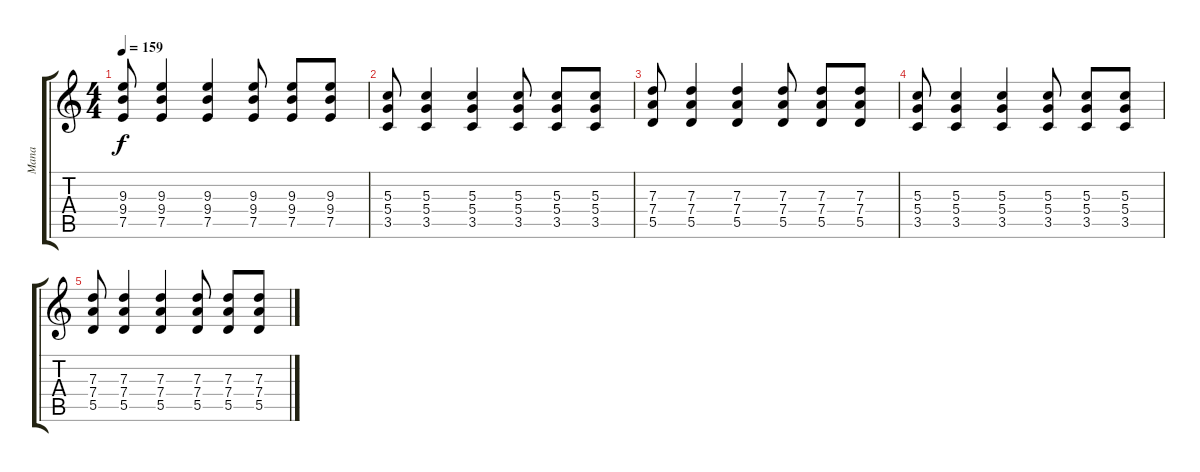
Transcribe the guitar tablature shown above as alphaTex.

\track ("Mana" "Mana") {instrument overdrivenguitar}
\staff {score tabs}
\tuning (E4 B3 G3 D3 A2 E2) {hide}
\ts (4 4)
\tempo 159
\clef g2
\ks c
(9.3 9.4 7.5).8{dy f volume 0} (9.3 9.4 7.5).4 (9.3 9.4 7.5).4 (9.3 9.4 7.5).8 (9.3 9.4 7.5).8 (9.3 9.4 7.5).8 |
(5.3 5.4 3.5).8 (5.3 5.4 3.5).4 (5.3 5.4 3.5).4 (5.3 5.4 3.5).8 (5.3 5.4 3.5).8 (5.3 5.4 3.5).8 |
(7.3 7.4 5.5).8 (7.3 7.4 5.5).4 (7.3 7.4 5.5).4 (7.3 7.4 5.5).8 (7.3 7.4 5.5).8 (7.3 7.4 5.5).8 |
(5.3 5.4 3.5).8 (5.3 5.4 3.5).4 (5.3 5.4 3.5).4 (5.3 5.4 3.5).8 (5.3 5.4 3.5).8 (5.3 5.4 3.5).8 |
(7.3 7.4 5.5).8 (7.3 7.4 5.5).4 (7.3 7.4 5.5).4 (7.3 7.4 5.5).8 (7.3 7.4 5.5).8 (7.3 7.4 5.5).8
